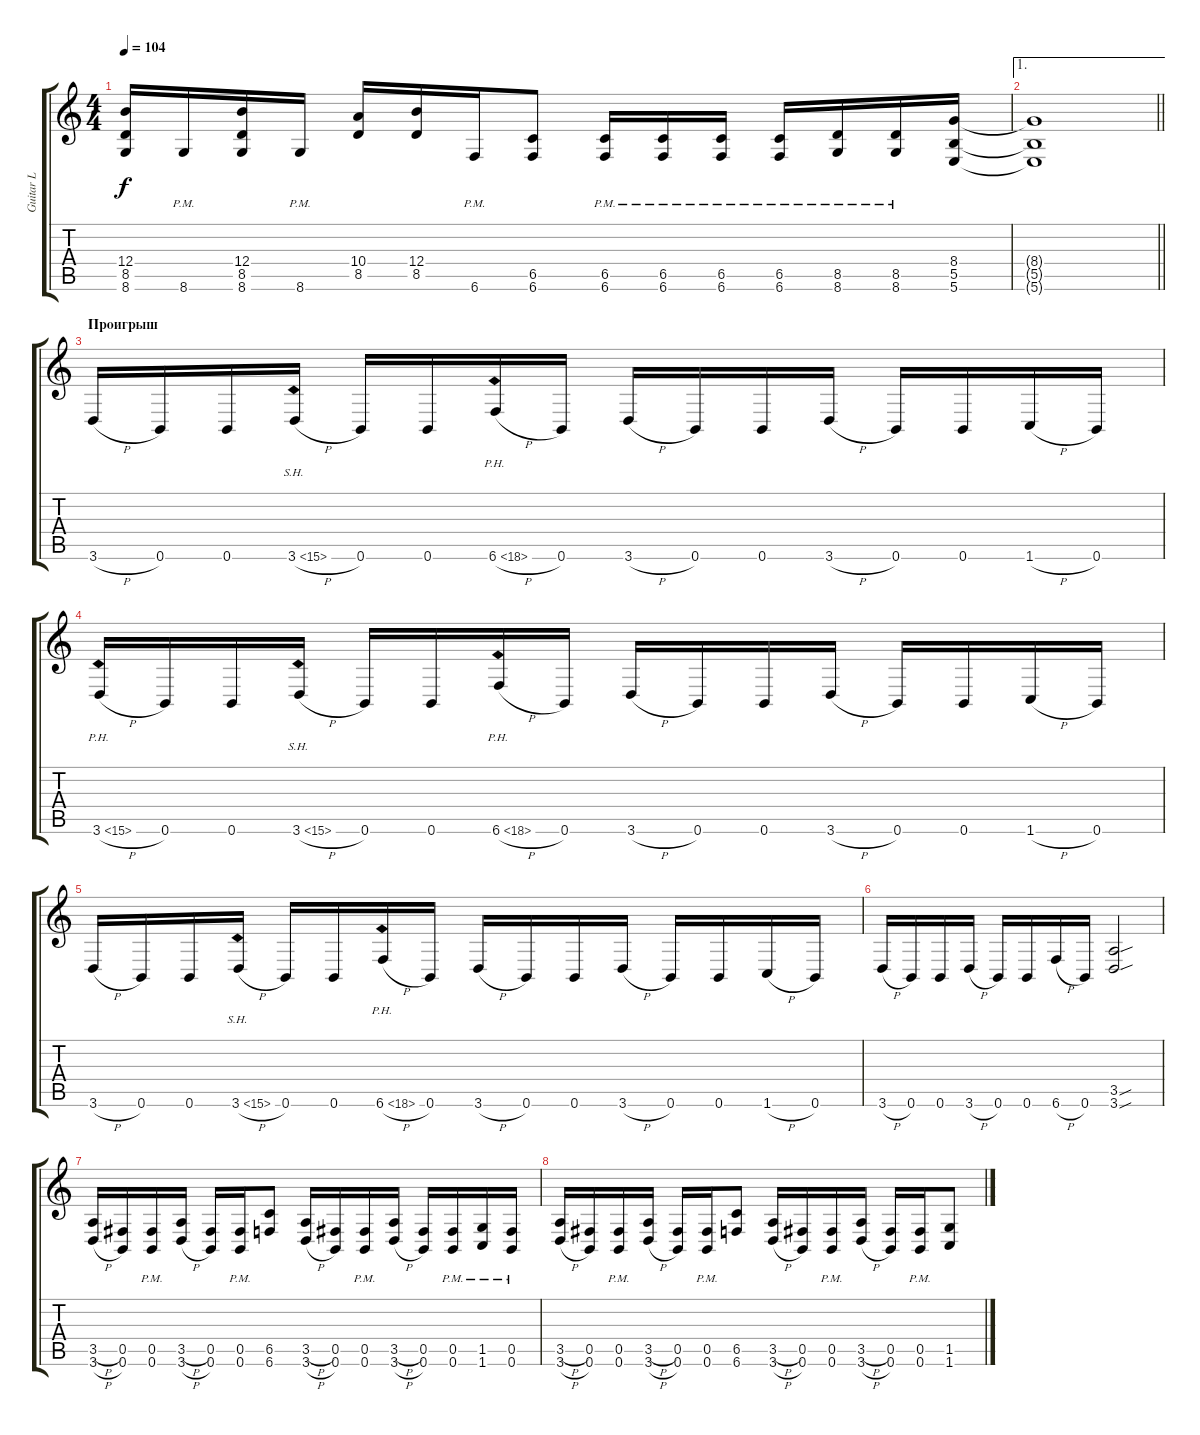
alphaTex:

\track ("Guitar L" "Guitar L") {instrument distortionguitar}
\staff {score tabs}
\tuning (Db4 Ab3 E3 B2 Gb2 B1) {hide}
\ts (4 4)
\tempo 104
\clef g2
\ks c
(12.4{t} 8.5{t} 8.6{t}).16{dy f} 8.6{pm}.16 (12.4 8.5 8.6).16 8.6{pm}.16 (10.4 8.5).16 (12.4 8.5).16 6.6{pm}.16 (6.5 6.6).8 (6.5{pm} 6.6{pm}).16 (6.5{pm} 6.6{pm}).16 (6.5{pm} 6.6{pm}).16 (6.5{pm} 6.6{pm}).16 (8.5{pm} 8.6{pm}).16 (8.5{pm} 8.6{pm}).16 (8.4 5.5 5.6).16 |
\ae 1
\barLineRight lightlight
(8.4{t} 5.5{t} 5.6{t}).1 |
\section ("" "Проигрыш")
3.6{h}.16{balance 8} 0.6.16 0.6.16 3.6{sh 12 h}.16 0.6.16 0.6.16 6.6{ph 12 h}.16 0.6.16 3.6{h}.16 0.6.16 0.6.16 3.6{h}.16 0.6.16 0.6.16 1.6{h}.16 0.6.16 |
3.6{ph 12 h}.16 0.6.16 0.6.16 3.6{sh 12 h}.16 0.6.16 0.6.16 6.6{ph 12 h}.16 0.6.16 3.6{h}.16 0.6.16 0.6.16 3.6{h}.16 0.6.16 0.6.16 1.6{h}.16 0.6.16 |
3.6{h}.16 0.6.16 0.6.16 3.6{sh 12 h}.16 0.6.16 0.6.16 6.6{ph 12 h}.16 0.6.16 3.6{h}.16 0.6.16 0.6.16 3.6{h}.16 0.6.16 0.6.16 1.6{h}.16 0.6.16 |
3.6{h}.16 0.6.16 0.6.16 3.6{h}.16 0.6.16 0.6.16 6.6{h}.16 0.6.16 (3.5{sou} 3.6{sou}).2 |
(3.5{h} 3.6{h}).16{balance 3} (0.5 0.6).16 (0.5{pm} 0.6{pm}).16 (3.5{h} 3.6{h}).16 (0.5 0.6).16 (0.5{pm} 0.6{pm}).16 (6.5 6.6).8 (3.5{h} 3.6{h}).16 (0.5 0.6).16 (0.5{pm} 0.6{pm}).16 (3.5{h} 3.6{h}).16 (0.5 0.6).16 (0.5{pm} 0.6{pm}).16 (1.5{pm} 1.6{pm}).16 (0.5{pm} 0.6{pm}).16 |
(3.5{h} 3.6{h}).16 (0.5 0.6).16 (0.5{pm} 0.6{pm}).16 (3.5{h} 3.6{h}).16 (0.5 0.6).16 (0.5{pm} 0.6{pm}).16 (6.5 6.6).8 (3.5{h} 3.6{h}).16 (0.5 0.6).16 (0.5{pm} 0.6{pm}).16 (3.5{h} 3.6{h}).16 (0.5 0.6).16 (0.5{pm} 0.6{pm}).16 (1.5 1.6).8
